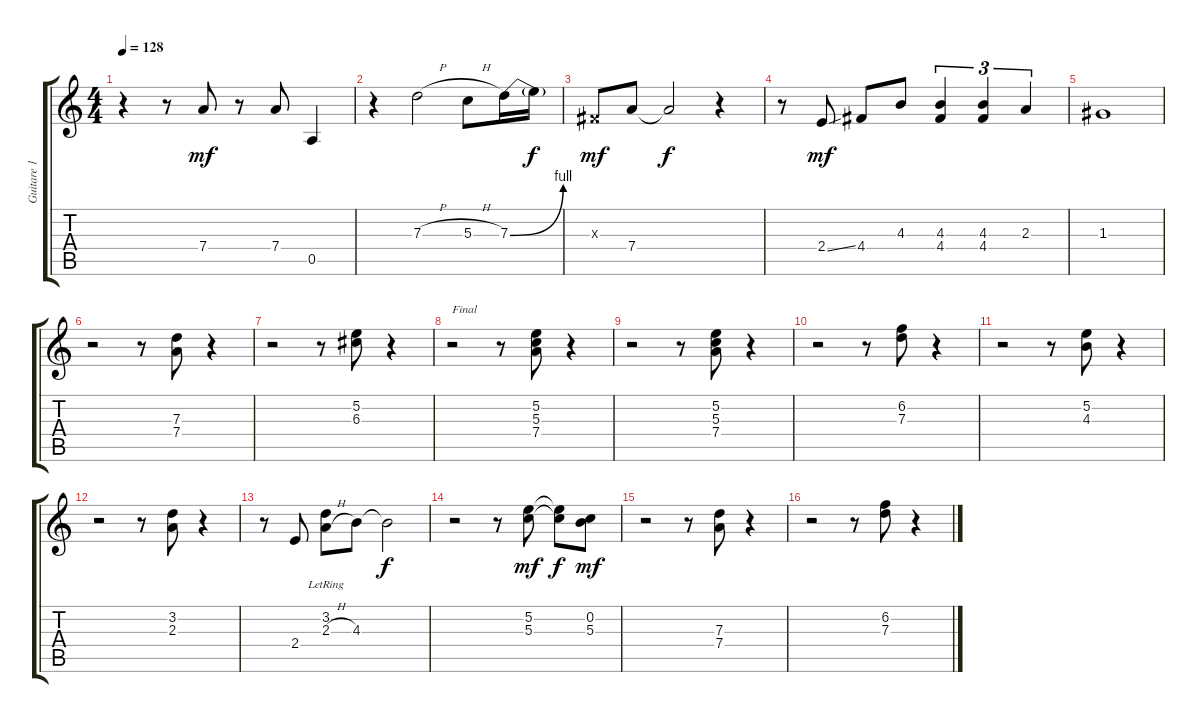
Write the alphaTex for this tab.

\track ("Guitare 1" "Guitare 1") {instrument overdrivenguitar}
\staff {score tabs}
\tuning (E4 B3 G3 D3 A2 E2) {hide}
\ts (4 4)
\tempo 128
\clef g2
\ks c
r.4{dy mf} r.8 7.4.8 r.8 7.4.8 0.5.4 |
r.4 7.3{h}.2 5.3{h}.8 7.3{be (bend 0 0 60 4)}.16 7.3{t}.16{dy f} |
-1.3{x}.8{dy mf} 7.4.8 7.4{t}.2{dy f} r.4 |
r.8 2.4{ss}.8{dy mf} 4.4.8 4.3.8 (4.3 4.4).4{tu (3 2)} (4.3 4.4).4{tu (3 2)} 2.3.4{tu (3 2)} |
1.3.1 |
r.2 r.8 (7.3 7.4).8 r.4 |
r.2 r.8 (5.2 6.3).8 r.4 |
r.2{txt "Final"} r.8 (5.2 5.3 7.4).8 r.4 |
r.2 r.8 (5.2 5.3 7.4).8 r.4 |
r.2 r.8 (6.2 7.3).8 r.4 |
r.2 r.8 (5.2 4.3).8 r.4 |
r.2 r.8 (3.2 2.3).8 r.4 |
r.8 2.4.8 (3.2{lr} 2.3{h}).8 4.3.8 4.3{t}.2{dy f} |
r.2 r.8 (5.2 5.3).8{dy mf} (5.2{t} 5.3{t}).8{dy f} (0.2 5.3).8{dy mf} |
r.2 r.8 (7.3 7.4).8 r.4 |
r.2 r.8 (6.2 7.3).8 r.4
